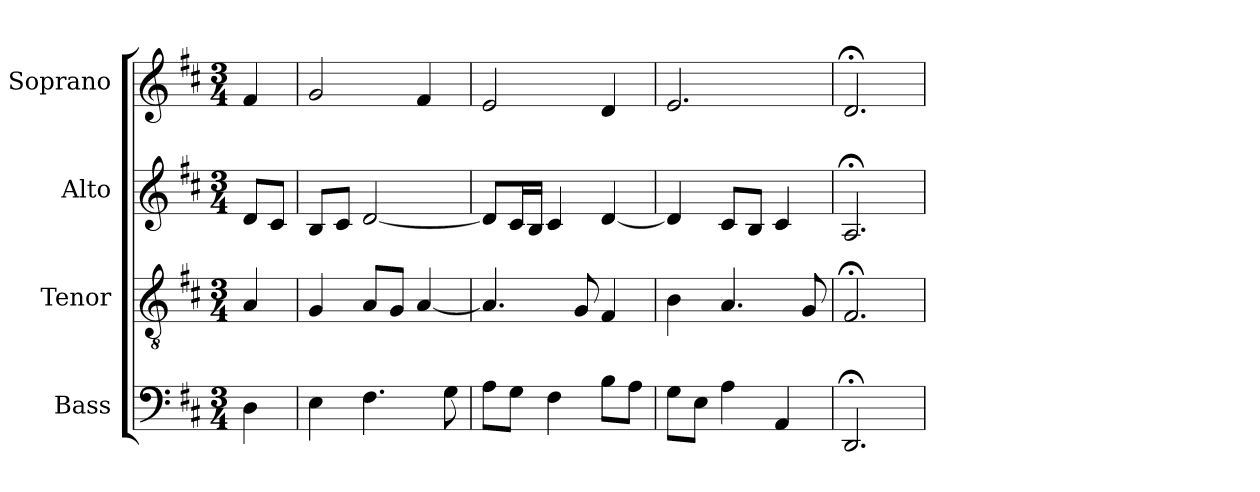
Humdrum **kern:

**kern	**kern	**kern	**kern
*part4	*part3	*part2	*part1
*staff4	*staff3	*staff2	*staff1
*I"Bass	*I"Tenor	*I"Alto	*I"Soprano
*I'B	*I'T	*I'A	*I'S
*clefF4	*clefGv2	*clefG2	*clefG2
*k[f#c#]	*k[f#c#]	*k[f#c#]	*k[f#c#]
*D:	*D:	*D:	*D:
*M3/4	*M3/4	*M3/4	*M3/4
*MM100	*MM100	*MM100	*MM100
=	=	=	=
4D	4A	8dL	4f#
.	.	8c#J	.
=5	=5	=5	=5
4E	4G	8BL	2g
.	.	8c#J	.
4.F#	8AL	[2d	.
.	8GJ	.	.
.	[4A	.	4f#
8G	.	.	.
=6	=6	=6	=6
8AL	4.A]	8dL]	2e
8GJ	.	16c#L	.
.	.	16BJJ	.
4F#	.	4c#	.
.	8G	.	.
8BL	4F#	[4d	4d
8AJ	.	.	.
=7	=7	=7	=7
8GL	4B	4d]	2.e
8EJ	.	.	.
4A	4.A	8c#L	.
.	.	8BJ	.
4AA	.	4c#	.
.	8G	.	.
=8	=8	=8	=8
2.DD;<	2.F#;<	2.A;<	2.d;<
=	=	=	=
*-	*-	*-	*-
